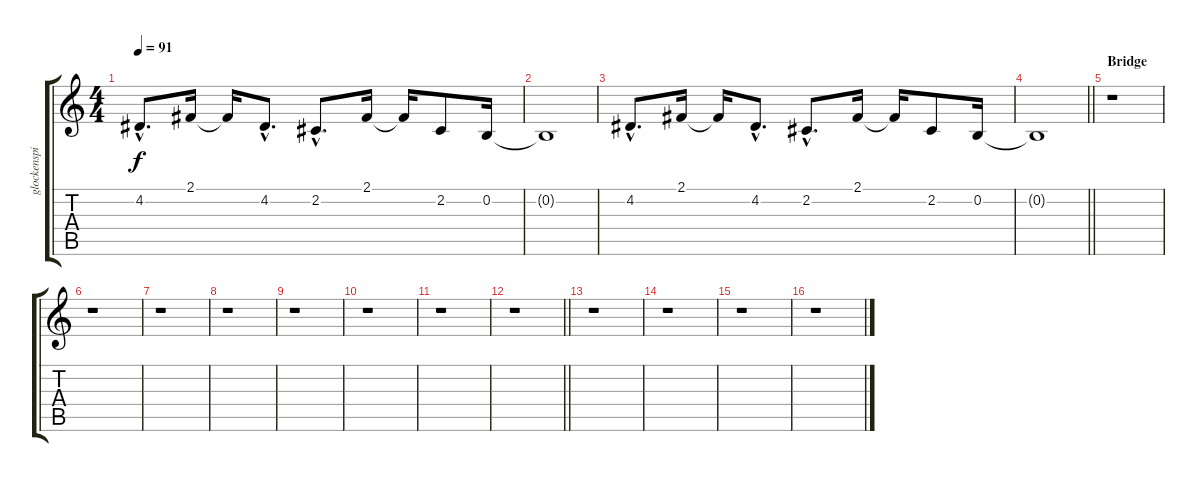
\track ("glockenspiel" "glockenspi") {instrument glockenspiel}
\staff {score tabs}
\tuning (E4 B3 G3 D3 A2 E2) {hide}
\ts (4 4)
\tempo 91
\clef g2
\ks c
4.2{hac}.8{d dy f} 2.1.16 2.1{t}.16 4.2{hac}.8{d} 2.2{hac}.8{d} 2.1.16 2.1{t}.16 2.2.8 0.2.16 |
0.2{t}.1 |
4.2{hac}.8{d} 2.1.16 2.1{t}.16 4.2{hac}.8{d} 2.2{hac}.8{d} 2.1.16 2.1{t}.16 2.2.8 0.2.16 |
\barLineRight lightlight
0.2{t}.1 |
\section ("" "Bridge")
r.1 |
r.1 |
r.1 |
r.1 |
r.1 |
r.1 |
r.1 |
\barLineRight lightlight
r.1 |
r.1 |
r.1 |
r.1 |
r.1
